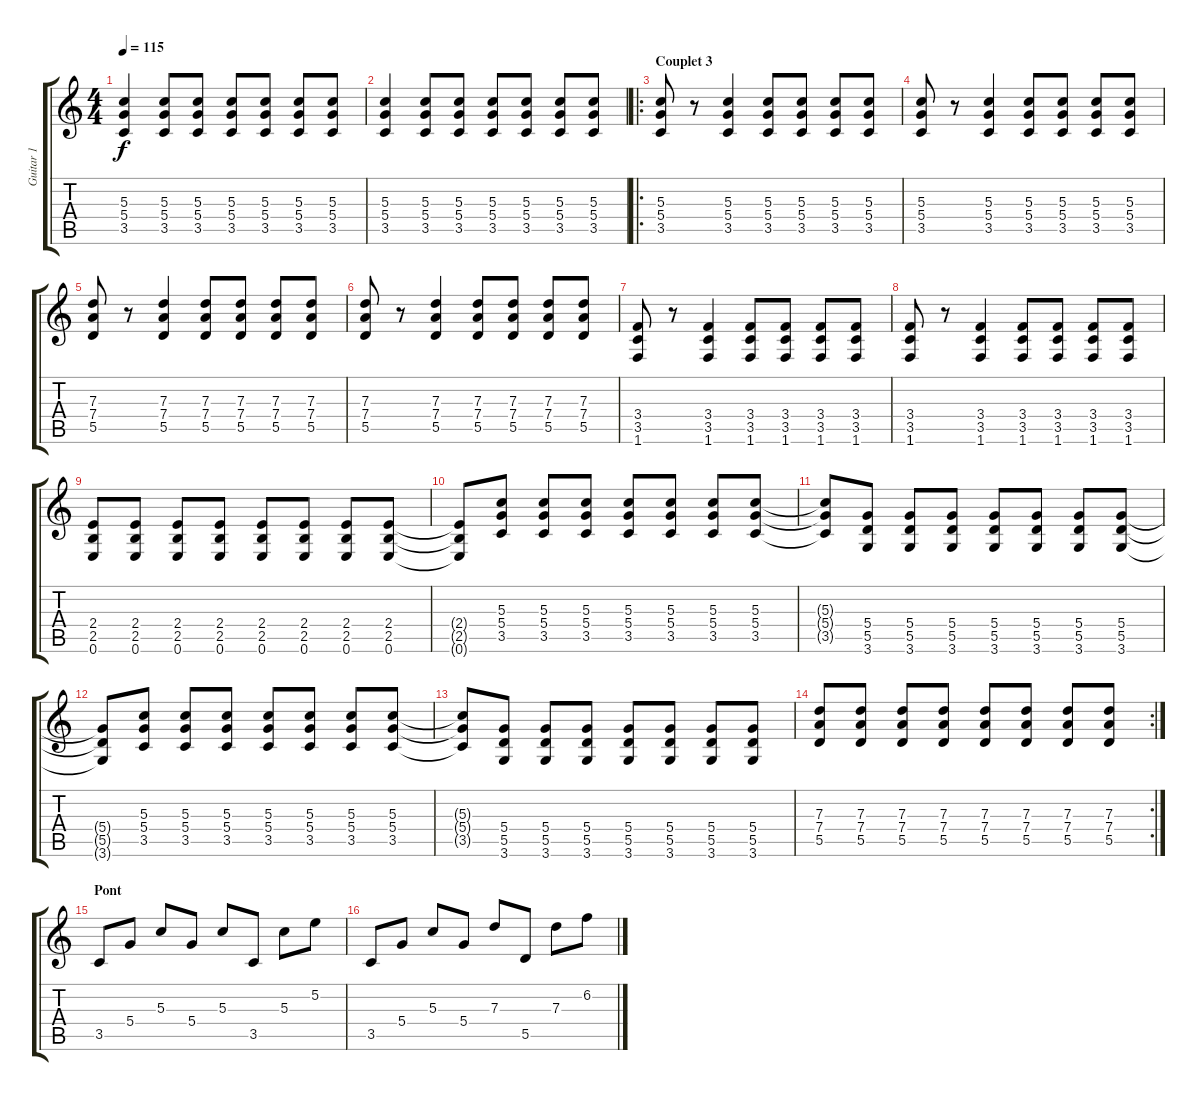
\track ("Guitar 1" "Guitar 1") {instrument overdrivenguitar}
\staff {score tabs}
\tuning (E4 B3 G3 D3 A2 E2) {hide}
\ts (4 4)
\tempo 115
\clef g2
\ks c
(5.3 5.4 3.5).4{dy f} (5.3 5.4 3.5).8 (5.3 5.4 3.5).8 (5.3 5.4 3.5).8 (5.3 5.4 3.5).8 (5.3 5.4 3.5).8 (5.3 5.4 3.5).8 |
(5.3 5.4 3.5).4 (5.3 5.4 3.5).8 (5.3 5.4 3.5).8 (5.3 5.4 3.5).8 (5.3 5.4 3.5).8 (5.3 5.4 3.5).8 (5.3 5.4 3.5).8 |
\ro
\section ("" "Couplet 3")
(5.3 5.4 3.5).8 r.8 (5.3 5.4 3.5).4 (5.3 5.4 3.5).8 (5.3 5.4 3.5).8 (5.3 5.4 3.5).8 (5.3 5.4 3.5).8 |
(5.3 5.4 3.5).8 r.8 (5.3 5.4 3.5).4 (5.3 5.4 3.5).8 (5.3 5.4 3.5).8 (5.3 5.4 3.5).8 (5.3 5.4 3.5).8 |
(7.3 7.4 5.5).8 r.8 (7.3 7.4 5.5).4 (7.3 7.4 5.5).8 (7.3 7.4 5.5).8 (7.3 7.4 5.5).8 (7.3 7.4 5.5).8 |
(7.3 7.4 5.5).8 r.8 (7.3 7.4 5.5).4 (7.3 7.4 5.5).8 (7.3 7.4 5.5).8 (7.3 7.4 5.5).8 (7.3 7.4 5.5).8 |
(3.4 3.5 1.6).8 r.8 (3.4 3.5 1.6).4 (3.4 3.5 1.6).8 (3.4 3.5 1.6).8 (3.4 3.5 1.6).8 (3.4 3.5 1.6).8 |
(3.4 3.5 1.6).8 r.8 (3.4 3.5 1.6).4 (3.4 3.5 1.6).8 (3.4 3.5 1.6).8 (3.4 3.5 1.6).8 (3.4 3.5 1.6).8 |
(2.4 2.5 0.6).8 (2.4 2.5 0.6).8 (2.4 2.5 0.6).8 (2.4 2.5 0.6).8 (2.4 2.5 0.6).8 (2.4 2.5 0.6).8 (2.4 2.5 0.6).8 (2.4 2.5 0.6).8 |
(2.4{t} 2.5{t} 0.6{t}).8 (5.3 5.4 3.5).8 (5.3 5.4 3.5).8 (5.3 5.4 3.5).8 (5.3 5.4 3.5).8 (5.3 5.4 3.5).8 (5.3 5.4 3.5).8 (5.3 5.4 3.5).8 |
(5.3{t} 5.4{t} 3.5{t}).8 (5.4 5.5 3.6).8 (5.4 5.5 3.6).8 (5.4 5.5 3.6).8 (5.4 5.5 3.6).8 (5.4 5.5 3.6).8 (5.4 5.5 3.6).8 (5.4 5.5 3.6).8 |
(5.4{t} 5.5{t} 3.6{t}).8 (5.3 5.4 3.5).8 (5.3 5.4 3.5).8 (5.3 5.4 3.5).8 (5.3 5.4 3.5).8 (5.3 5.4 3.5).8 (5.3 5.4 3.5).8 (5.3 5.4 3.5).8 |
(5.3{t} 5.4{t} 3.5{t}).8 (5.4 5.5 3.6).8 (5.4 5.5 3.6).8 (5.4 5.5 3.6).8 (5.4 5.5 3.6).8 (5.4 5.5 3.6).8 (5.4 5.5 3.6).8 (5.4 5.5 3.6).8 |
\rc 2
(7.3 7.4 5.5).8 (7.3 7.4 5.5).8 (7.3 7.4 5.5).8 (7.3 7.4 5.5).8 (7.3 7.4 5.5).8 (7.3 7.4 5.5).8 (7.3 7.4 5.5).8 (7.3 7.4 5.5).8 |
\section ("" "Pont")
3.5.8{instrument electricguitarclean} 5.4.8 5.3.8 5.4.8 5.3.8 3.5.8 5.3.8 5.2.8 |
3.5.8 5.4.8 5.3.8 5.4.8 7.3.8 5.5.8 7.3.8 6.2.8
